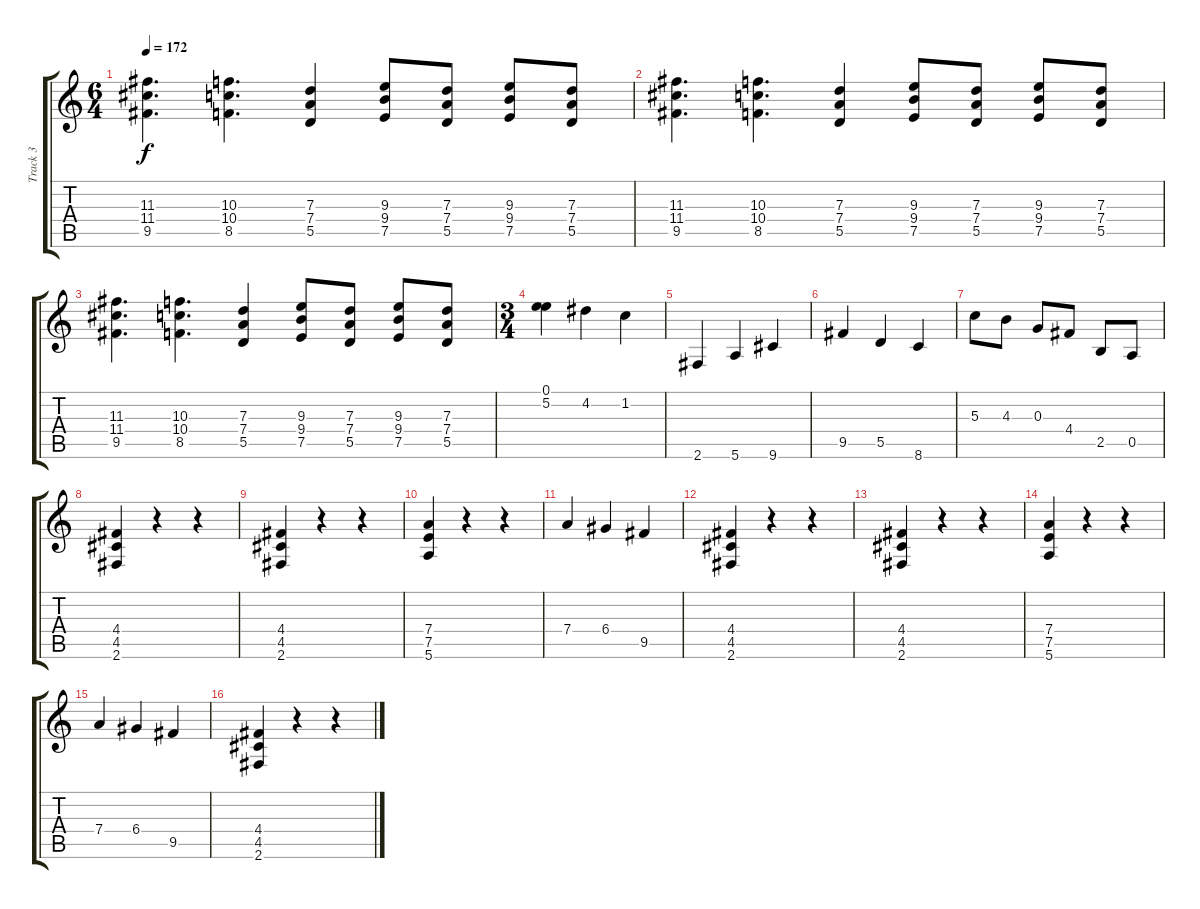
\track ("Track 3" "Track 3") {instrument distortionguitar}
\staff {score tabs}
\tuning (E4 B3 G3 D3 A2 E2) {hide}
\ts (6 4)
\tempo 172
\clef g2
\ks c
(11.3 11.4 9.5).4{d dy f} (10.3 10.4 8.5).4{d} (7.3 7.4 5.5).4 (9.3 9.4 7.5).8 (7.3 7.4 5.5).8 (9.3 9.4 7.5).8 (7.3 7.4 5.5).8 |
(11.3 11.4 9.5).4{d} (10.3 10.4 8.5).4{d} (7.3 7.4 5.5).4 (9.3 9.4 7.5).8 (7.3 7.4 5.5).8 (9.3 9.4 7.5).8 (7.3 7.4 5.5).8 |
(11.3 11.4 9.5).4{d} (10.3 10.4 8.5).4{d} (7.3 7.4 5.5).4 (9.3 9.4 7.5).8 (7.3 7.4 5.5).8 (9.3 9.4 7.5).8 (7.3 7.4 5.5).8 |
\ts (3 4)
(0.1 5.2).4 4.2.4 1.2.4 |
2.6.4 5.6.4 9.6.4 |
9.5.4 5.5.4 8.6.4 |
5.3.8 4.3.8 0.3.8 4.4.8 2.5.8 0.5.8 |
(4.4 4.5 2.6).4 r.4 r.4 |
(4.4 4.5 2.6).4 r.4 r.4 |
(7.4 7.5 5.6).4 r.4 r.4 |
7.4.4 6.4.4 9.5.4 |
(4.4 4.5 2.6).4 r.4 r.4 |
(4.4 4.5 2.6).4 r.4 r.4 |
(7.4 7.5 5.6).4 r.4 r.4 |
7.4.4 6.4.4 9.5.4 |
(4.4 4.5 2.6).4 r.4 r.4
